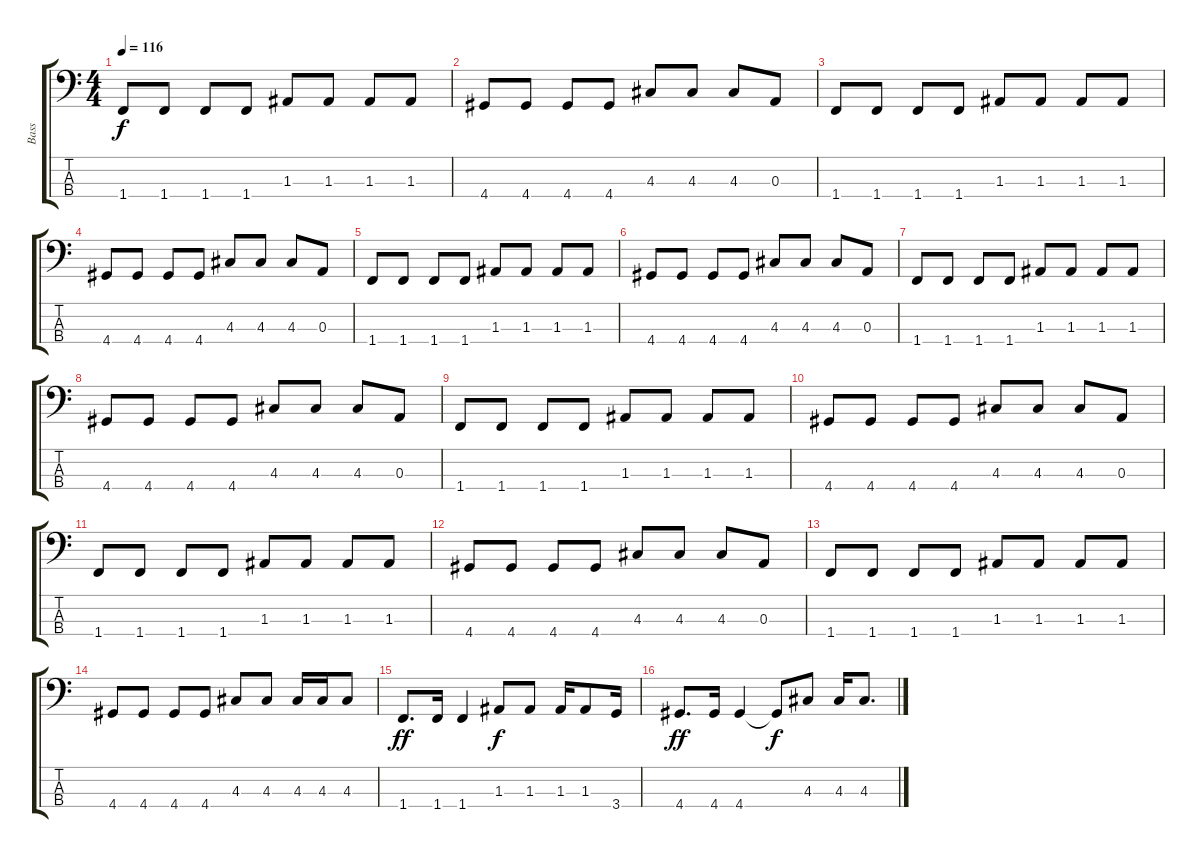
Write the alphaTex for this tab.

\track ("Bass" "Bass") {instrument electricbassfinger}
\staff {score tabs}
\tuning (G2 D2 A1 E1) {hide}
\ts (4 4)
\tempo 116
\clef f4
\ks c
1.4.8{dy f} 1.4.8 1.4.8 1.4.8 1.3.8 1.3.8 1.3.8 1.3.8 |
4.4.8 4.4.8 4.4.8 4.4.8 4.3.8 4.3.8 4.3.8 0.3.8 |
1.4.8 1.4.8 1.4.8 1.4.8 1.3.8 1.3.8 1.3.8 1.3.8 |
4.4.8 4.4.8 4.4.8 4.4.8 4.3.8 4.3.8 4.3.8 0.3.8 |
1.4.8 1.4.8 1.4.8 1.4.8 1.3.8 1.3.8 1.3.8 1.3.8 |
4.4.8 4.4.8 4.4.8 4.4.8 4.3.8 4.3.8 4.3.8 0.3.8 |
1.4.8 1.4.8 1.4.8 1.4.8 1.3.8 1.3.8 1.3.8 1.3.8 |
4.4.8 4.4.8 4.4.8 4.4.8 4.3.8 4.3.8 4.3.8 0.3.8 |
1.4.8 1.4.8 1.4.8 1.4.8 1.3.8 1.3.8 1.3.8 1.3.8 |
4.4.8 4.4.8 4.4.8 4.4.8 4.3.8 4.3.8 4.3.8 0.3.8 |
1.4.8 1.4.8 1.4.8 1.4.8 1.3.8 1.3.8 1.3.8 1.3.8 |
4.4.8 4.4.8 4.4.8 4.4.8 4.3.8 4.3.8 4.3.8 0.3.8 |
1.4.8 1.4.8 1.4.8 1.4.8 1.3.8 1.3.8 1.3.8 1.3.8 |
4.4.8 4.4.8 4.4.8 4.4.8 4.3.8 4.3.8 4.3.16 4.3.16 4.3.8 |
1.4.8{d dy ff} 1.4.16 1.4.4 1.3.8{dy f} 1.3.8 1.3.16 1.3.8 3.4.16 |
4.4.8{d dy ff} 4.4.16 4.4.4 4.4{t}.8{dy f} 4.3.8 4.3.16 4.3.8{d}
